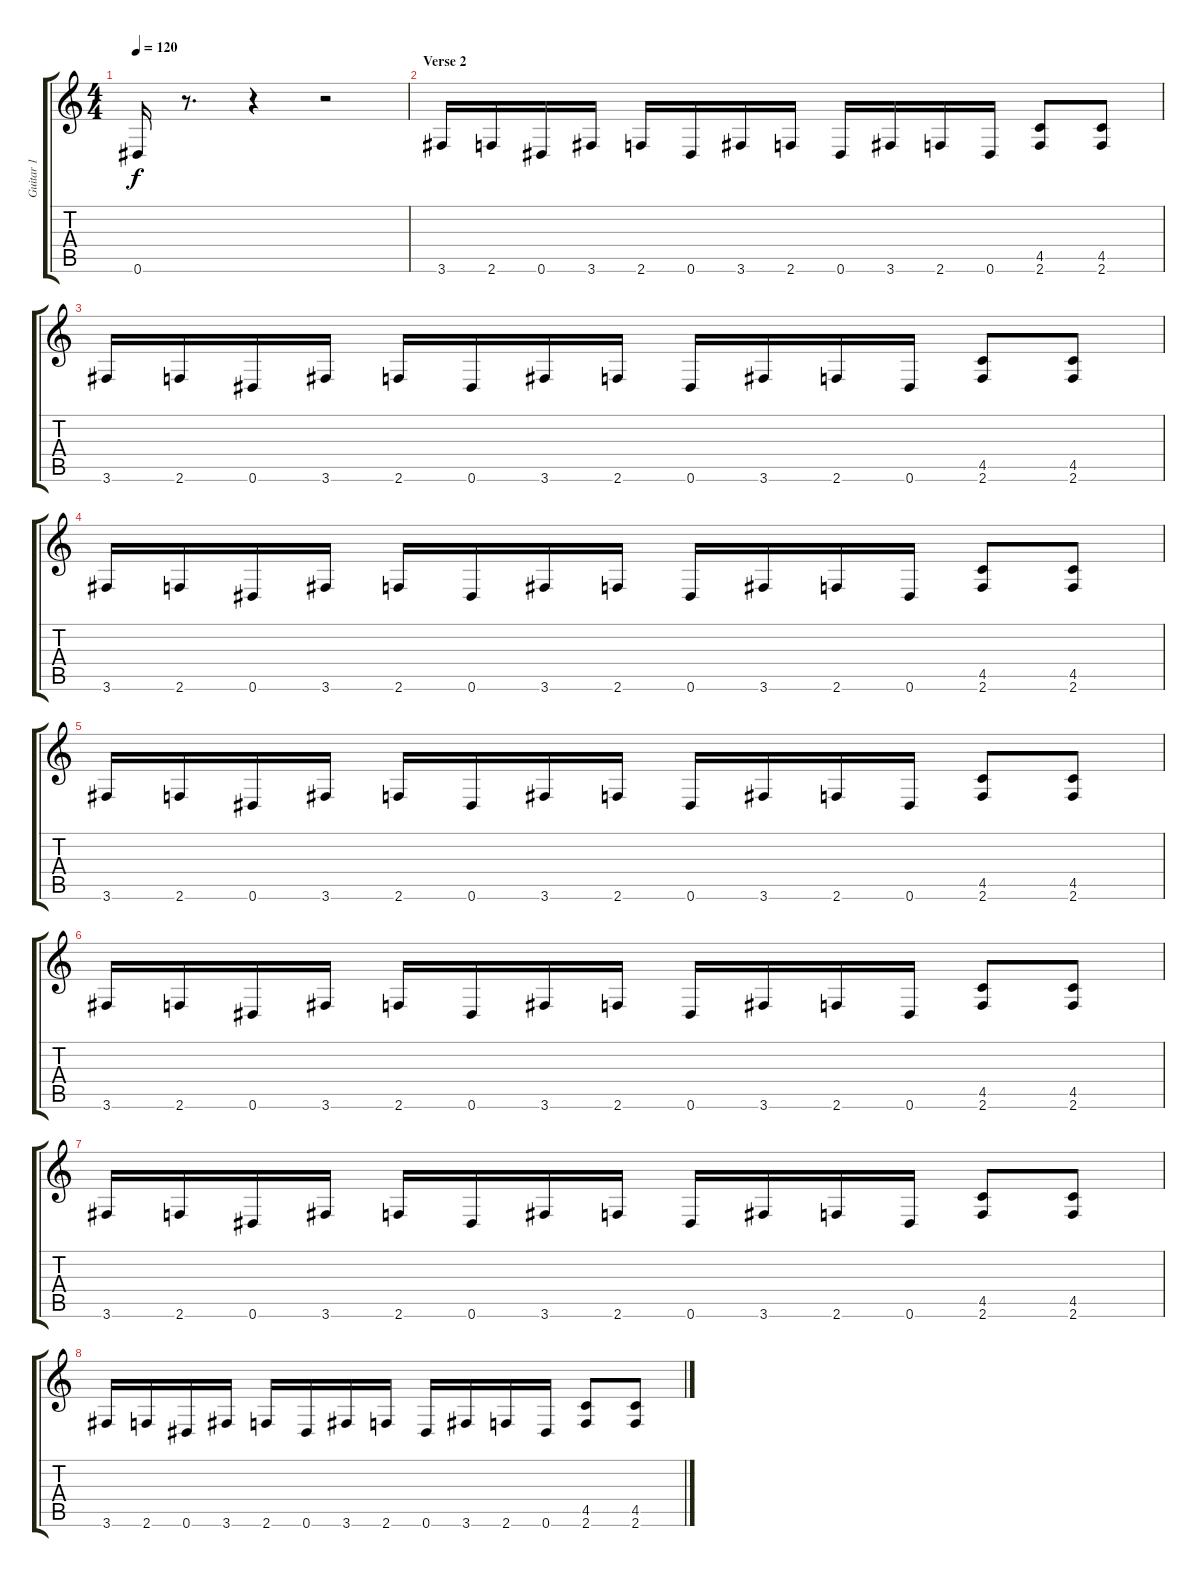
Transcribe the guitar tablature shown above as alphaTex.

\track ("Guitar 1" "Guitar 1") {instrument distortionguitar}
\staff {score tabs}
\tuning (Eb4 Bb3 Gb3 Db3 Ab2 Eb2) {hide}
\ts (4 4)
\tempo 120
\clef g2
\ks c
0.6.16{dy f} r.8{d} r.4 r.2 |
\section ("" "Verse 2")
3.6.16 2.6.16 0.6.16 3.6.16 2.6.16 0.6.16 3.6.16 2.6.16 0.6.16 3.6.16 2.6.16 0.6.16 (4.5 2.6).8 (4.5 2.6).8 |
3.6.16 2.6.16 0.6.16 3.6.16 2.6.16 0.6.16 3.6.16 2.6.16 0.6.16 3.6.16 2.6.16 0.6.16 (4.5 2.6).8 (4.5 2.6).8 |
3.6.16 2.6.16 0.6.16 3.6.16 2.6.16 0.6.16 3.6.16 2.6.16 0.6.16 3.6.16 2.6.16 0.6.16 (4.5 2.6).8 (4.5 2.6).8 |
3.6.16 2.6.16 0.6.16 3.6.16 2.6.16 0.6.16 3.6.16 2.6.16 0.6.16 3.6.16 2.6.16 0.6.16 (4.5 2.6).8 (4.5 2.6).8 |
3.6.16 2.6.16 0.6.16 3.6.16 2.6.16 0.6.16 3.6.16 2.6.16 0.6.16 3.6.16 2.6.16 0.6.16 (4.5 2.6).8 (4.5 2.6).8 |
3.6.16 2.6.16 0.6.16 3.6.16 2.6.16 0.6.16 3.6.16 2.6.16 0.6.16 3.6.16 2.6.16 0.6.16 (4.5 2.6).8 (4.5 2.6).8 |
3.6.16 2.6.16 0.6.16 3.6.16 2.6.16 0.6.16 3.6.16 2.6.16 0.6.16 3.6.16 2.6.16 0.6.16 (4.5 2.6).8 (4.5 2.6).8
